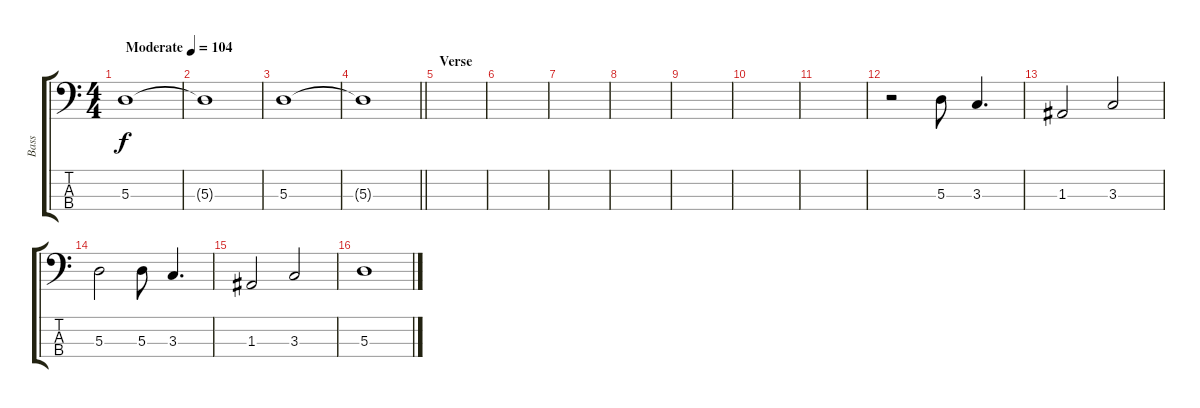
\track ("Bass" "Bass") {instrument electricbassfinger}
\staff {score tabs}
\tuning (G2 D2 A1 E1) {hide}
\ts (4 4)
\tempo (104 "Moderate")
\clef f4
\ks c
5.3.1{dy f instrument electricbassfinger} |
5.3{t}.1 |
5.3.1 |
\barLineRight lightlight
5.3{t}.1 |
\section ("" "Verse")
|
|
|
|
|
|
|
r.2 5.3.8 3.3.4{d} |
1.3.2 3.3.2 |
5.3.2 5.3.8 3.3.4{d} |
1.3.2 3.3.2 |
5.3.1
